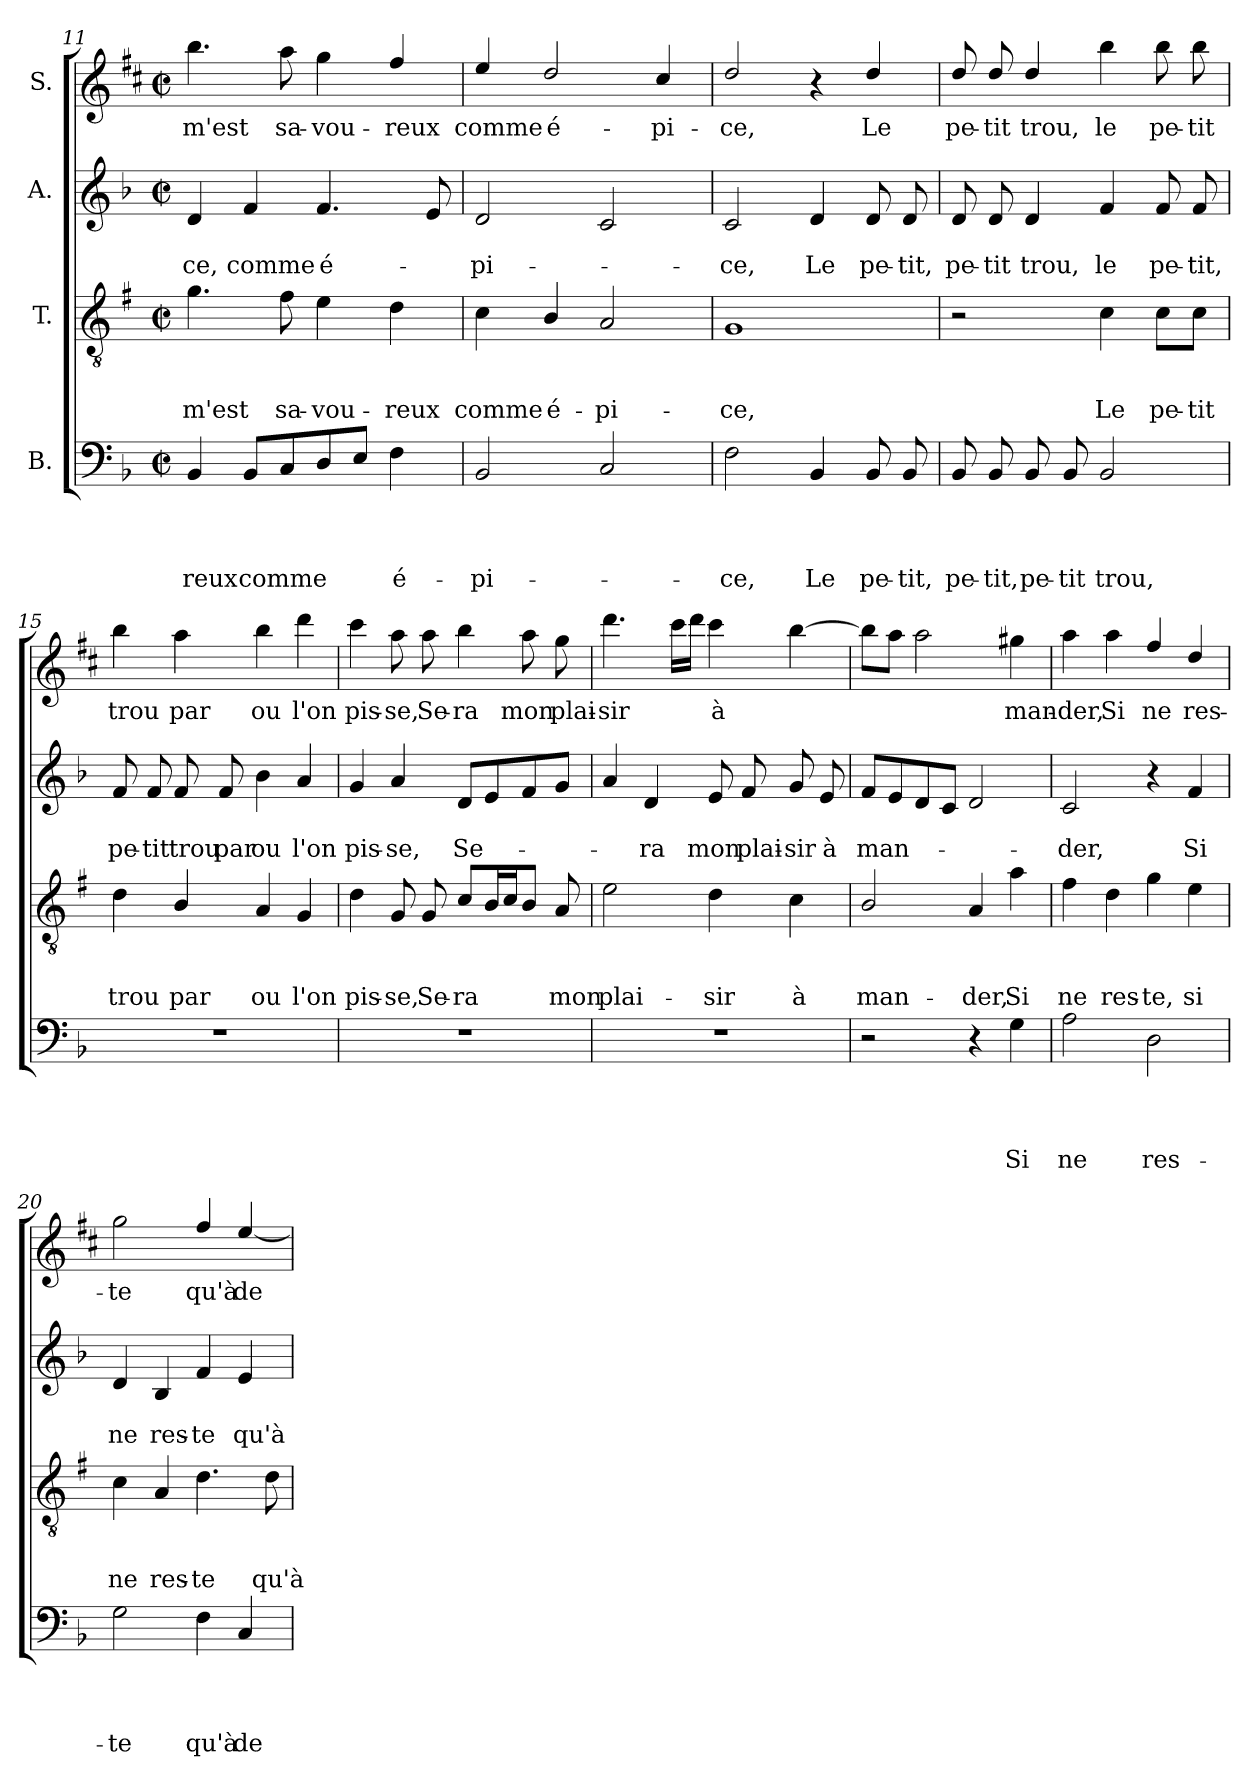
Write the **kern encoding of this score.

**kern	**text	**text	**text	**text	**kern	**text	**text	**text	**kern	**text	**text	**kern	**text
*part4	*part4	*part4	*part4	*part4	*part3	*part3	*part3	*part3	*part2	*part2	*part2	*part1	*part1
*staff4	*staff4	*staff4	*staff4	*staff4	*staff3	*staff3	*staff3	*staff3	*staff2	*staff2	*staff2	*staff1	*staff1
*I"B.	*	*	*	*	*I"T.	*	*	*	*I"A.	*	*	*I"S.	*
*clefF4	*	*	*	*	*clefGv2	*	*	*	*clefG2	*	*	*clefG2	*
*	*	*	*	*	*ITrd1c2	*	*	*	*	*	*	*ITrd5c9	*
*k[b-]	*	*	*	*	*k[b-]	*	*	*	*k[b-]	*	*	*k[b-]	*
*F:	*	*	*	*	*F:	*	*	*	*F:	*	*	*F:	*
*M2/2	*	*	*	*	*M2/2	*	*	*	*M2/2	*	*	*M2/2	*
*met(c|)	*	*	*	*	*met(c|)	*	*	*	*met(c|)	*	*	*met(c|)	*
=11	=11	=11	=11	=11	=11	=11	=11	=11	=11	=11	=11	=11	=11
4BB-/	.	.	.	-reux	4.f\	.	.	m'est	4d/	.	-ce,	4.dd\	m'est
8BB-/L	.	.	.	comme	.	.	.	.	4f/	.	comme	.	.
8C/	.	.	.	.	8e\	.	.	sa-	.	.	.	8cc\	sa-
8D/	.	.	.	.	4d\	.	.	-vou-	4.f/	.	é-	4b-\	-vou-
8E/J	.	.	.	.	.	.	.	.	.	.	.	.	.
4F\	.	.	.	é-	4c\	.	.	-reux	.	.	.	4a/	-reux
.	.	.	.	.	.	.	.	.	8e/	.	.	.	.
=12	=12	=12	=12	=12	=12	=12	=12	=12	=12	=12	=12	=12	=12
2BB-/	.	.	.	-pi-	4B-\	.	.	comme	2d/	.	-pi-	4g/	comme
.	.	.	.	.	4A/	.	.	é-	.	.	.	2f/	é-
2C/	.	.	.	.	2G/	.	.	-pi-	2c/	.	.	.	.
.	.	.	.	.	.	.	.	.	.	.	.	4e/	-pi-
!!LO:PB:g=z
=13	=13	=13	=13	=13	=13	=13	=13	=13	=13	=13	=13	=13	=13
2F\	.	.	.	-ce,	1F	.	.	-ce,	2c/	.	-ce,	2f/	-ce,
4BB-/	.	.	.	Le	.	.	.	.	4d/	.	Le	4r	.
8BB-/	.	.	.	pe-	.	.	.	.	8d/	.	pe-	4f/	Le
8BB-/	.	.	.	-tit,	.	.	.	.	8d/	.	-tit,	.	.
=14	=14	=14	=14	=14	=14	=14	=14	=14	=14	=14	=14	=14	=14
8BB-/	.	.	.	pe-	2r	.	.	.	8d/	.	pe-	8f/	pe-
8BB-/	.	.	.	-tit,	.	.	.	.	8d/	.	-tit	8f/	-tit
8BB-/	.	.	.	pe-	.	.	.	.	4d/	.	trou,	4f/	trou,
8BB-/	.	.	.	-tit	.	.	.	.	.	.	.	.	.
2BB-/	.	.	.	trou,	4B-\	.	.	Le	4f/	.	le	4dd\	le
.	.	.	.	.	8B-\L	.	.	pe-	8f/	.	pe-	8dd\	pe-
.	.	.	.	.	8B-\J	.	.	-tit	8f/	.	-tit,	8dd\	-tit
=15	=15	=15	=15	=15	=15	=15	=15	=15	=15	=15	=15	=15	=15
1r	.	.	.	.	4c\	.	.	trou	8f/	.	pe-	4dd\	trou
.	.	.	.	.	.	.	.	.	8f/	.	-tit	.	.
.	.	.	.	.	4A/	.	.	par	8f/	.	trou	4cc\	par
.	.	.	.	.	.	.	.	.	8f/	.	par	.	.
.	.	.	.	.	4G/	.	.	ou	4b-\	.	ou	4dd\	ou
.	.	.	.	.	4F/	.	.	l'on	4a/	.	l'on	4ff\	l'on
=16	=16	=16	=16	=16	=16	=16	=16	=16	=16	=16	=16	=16	=16
1r	.	.	.	.	4c\	.	.	pis-	4g/	.	pis-	4ee\	pis-
.	.	.	.	.	8F/	.	.	-se,	4a/	.	-se,	8cc\	-se,
.	.	.	.	.	8F/	.	.	Se-	.	.	.	8cc\	Se-
.	.	.	.	.	8B-/L	.	.	-ra	8d/L	.	Se-	4dd\	-ra
.	.	.	.	.	16A/L	.	.	.	8e/	.	.	.	.
.	.	.	.	.	16B-/J	.	.	.	.	.	.	.	.
.	.	.	.	.	8A/J	.	.	.	8f/	.	.	8cc\	mon
.	.	.	.	.	8G/	.	.	mon	8g/J	.	.	8b-\	plai-
!!LO:LB:g=z
=17	=17	=17	=17	=17	=17	=17	=17	=17	=17	=17	=17	=17	=17
1r	.	.	.	.	2d\	.	.	plai-	4a/	.	.	4.ff\	-sir
.	.	.	.	.	.	.	.	.	4d/	.	-ra	.	.
.	.	.	.	.	.	.	.	.	.	.	.	16ee\LL	.
.	.	.	.	.	.	.	.	.	.	.	.	16ff\JJ	.
.	.	.	.	.	4c\	.	.	-sir	8e/	.	mon	4ee\	à
.	.	.	.	.	.	.	.	.	8f/	.	plai-	.	.
.	.	.	.	.	4B-\	.	.	à	8g/	.	-sir	[4dd\	.
.	.	.	.	.	.	.	.	.	8e/	.	à	.	.
=18	=18	=18	=18	=18	=18	=18	=18	=18	=18	=18	=18	=18	=18
2r	.	.	.	.	2A/	.	.	man-	8f/L	.	man-	8dd\L]	.
.	.	.	.	.	.	.	.	.	8e/	.	.	8cc\J	.
.	.	.	.	.	.	.	.	.	8d/	.	.	2cc\	.
.	.	.	.	.	.	.	.	.	8c/J	.	.	.	.
4r	.	.	.	.	4G/	.	.	-der,	2d/	.	.	.	.
4G\	.	.	.	Si	4g\	.	.	Si	.	.	.	4bn\	man-
=19	=19	=19	=19	=19	=19	=19	=19	=19	=19	=19	=19	=19	=19
2A\	.	.	.	ne	4e\	.	.	ne	2c/	.	-der,	4cc\	-der,
.	.	.	.	.	4c\	.	.	res-	.	.	.	4cc\	Si
2D\	.	.	.	res-	4f\	.	.	-te,	4r	.	.	4a/	ne
.	.	.	.	.	4d\	.	.	si	4f/	.	Si	4f/	res-
=20	=20	=20	=20	=20	=20	=20	=20	=20	=20	=20	=20	=20	=20
2G\	.	.	.	-te	4B-\	.	.	ne	4d/	.	ne	2b-\	-te
.	.	.	.	.	4G/	.	.	res-	4B-/	.	res-	.	.
4F\	.	.	.	qu'à	4.c\	.	.	-te	4f/	.	-te	4a/	qu'à
4C/	.	.	.	de-	.	.	.	.	4e/	.	qu'à	[4g/	de-
.	.	.	.	.	8c\	.	.	qu'à	.	.	.	.	.
=	=	=	=	=	=	=	=	=	=	=	=	=	=
*-	*-	*-	*-	*-	*-	*-	*-	*-	*-	*-	*-	*-	*-
